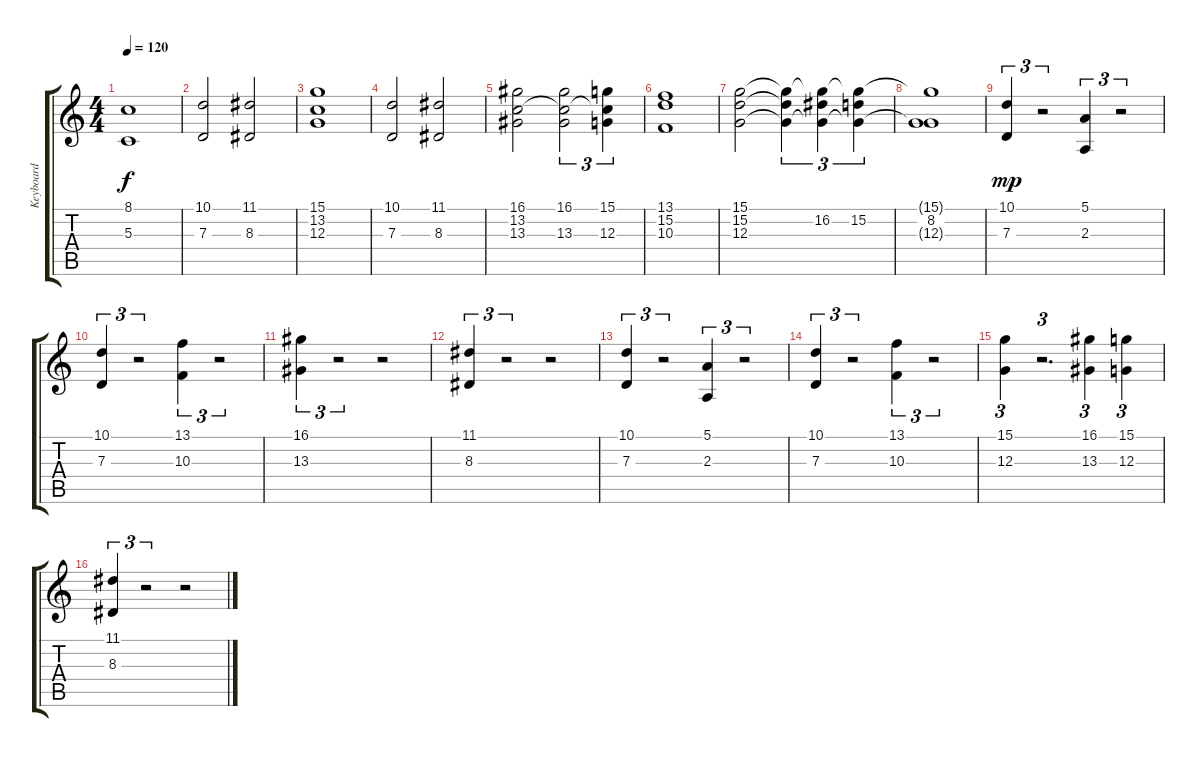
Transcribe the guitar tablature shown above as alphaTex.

\track ("Keyboard" "Keyboard") {instrument pad4choir}
\staff {score tabs}
\tuning (E4 B3 G3 D3 A2 D2) {hide}
\ts (4 4)
\tempo 120
\clef g2
\ks c
(8.1 5.3).1{dy f} |
(10.1 7.3).2 (11.1 8.3).2 |
(15.1 13.2 12.3).1 |
(10.1 7.3).2 (11.1 8.3).2 |
(16.1 13.2 13.3).2 (16.1 13.2{t} 13.3).2{tu (3 2)} (15.1 13.2{t} 12.3).4{tu (3 2)} |
(13.1 15.2 10.3).1 |
(15.1 15.2 12.3).2 (15.1{t} 15.2{t} 12.3{t}).4{tu (3 2)} (15.1{t} 16.2 12.3{t}).4{tu (3 2)} (15.1{t} 15.2 12.3{t}).4{tu (3 2)} |
(15.1{t} 8.2 12.3{t}).1 |
(10.1 7.3).4{tu (3 2) dy mp} r.2{tu (3 2)} (5.1 2.3).4{tu (3 2)} r.2{tu (3 2)} |
(10.1 7.3).4{tu (3 2)} r.2{tu (3 2)} (13.1 10.3).4{tu (3 2)} r.2{tu (3 2)} |
(16.1 13.3).4{tu (3 2)} r.2{tu (3 2)} r.2 |
(11.1 8.3).4{tu (3 2)} r.2{tu (3 2)} r.2 |
(10.1 7.3).4{tu (3 2)} r.2{tu (3 2)} (5.1 2.3).4{tu (3 2)} r.2{tu (3 2)} |
(10.1 7.3).4{tu (3 2)} r.2{tu (3 2)} (13.1 10.3).4{tu (3 2)} r.2{tu (3 2)} |
(15.1 12.3).4{tu (3 2)} r.2{d tu (3 2)} (16.1 13.3).4{tu (3 2)} (15.1 12.3).4{tu (3 2)} |
(11.1 8.3).4{tu (3 2)} r.2{tu (3 2)} r.2
